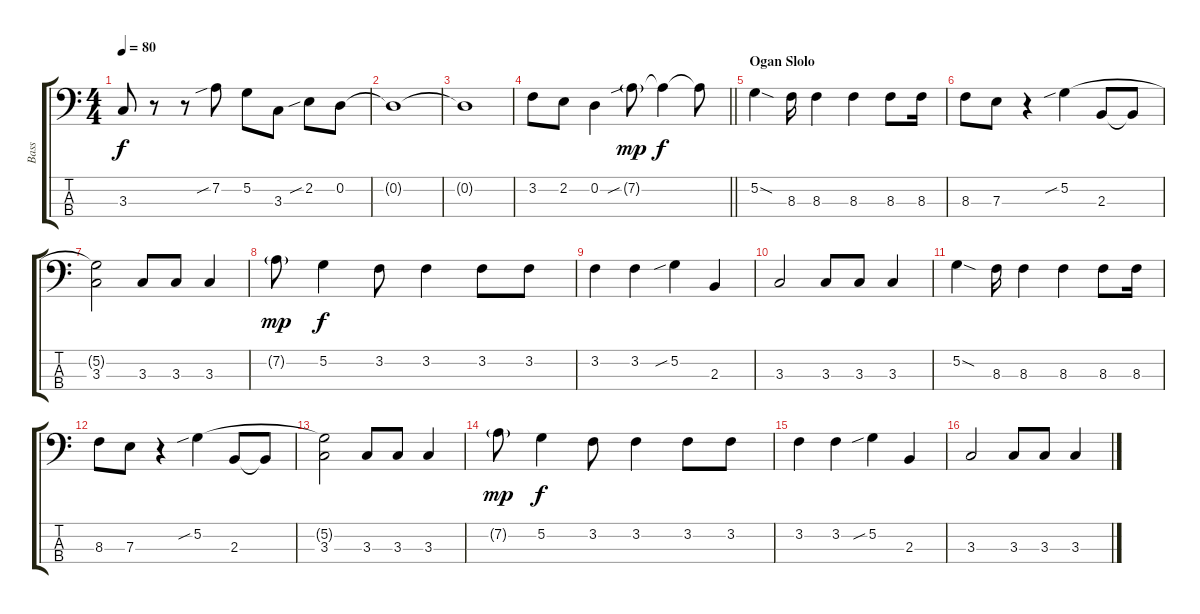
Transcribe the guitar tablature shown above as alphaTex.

\track ("Bass " "Bass ") {instrument fretlessbass}
\staff {score tabs}
\tuning (G2 D2 A1 E1) {hide}
\ts (4 4)
\tempo 80
\clef f4
\ks c
3.3{t}.8{dy f} r.8 r.8 7.2{sib}.8 5.2.8 3.3.8 2.2{sib}.8 0.2.8 |
0.2{t}.1 |
0.2{t}.1 |
\barLineRight lightlight
3.2.8 2.2.8 0.2.4 7.2{sib g}.8{dy mp} 7.2{t}.4{dy f} 7.2{t}.8 |
\section ("" "Ogan Slolo")
5.2{sod}.4 8.3.16 8.3.4 8.3.4 8.3.8 8.3.16 |
8.3.8 7.3.8 r.4 5.2{sib}.4 2.3.8 2.3{t}.8 |
(5.2{t} 3.3).2 3.3.8 3.3.8 3.3.4 |
7.2{g}.8{dy mp} 5.2.4{dy f} 3.2.8 3.2.4 3.2.8 3.2.8 |
3.2.4 3.2.4 5.2{sib}.4 2.3.4 |
3.3.2 3.3.8 3.3.8 3.3.4 |
5.2{sod}.4 8.3.16 8.3.4 8.3.4 8.3.8 8.3.16 |
8.3.8 7.3.8 r.4 5.2{sib}.4 2.3.8 2.3{t}.8 |
(5.2{t} 3.3).2 3.3.8 3.3.8 3.3.4 |
7.2{g}.8{dy mp} 5.2.4{dy f} 3.2.8 3.2.4 3.2.8 3.2.8 |
3.2.4 3.2.4 5.2{sib}.4 2.3.4 |
3.3.2 3.3.8 3.3.8 3.3.4
